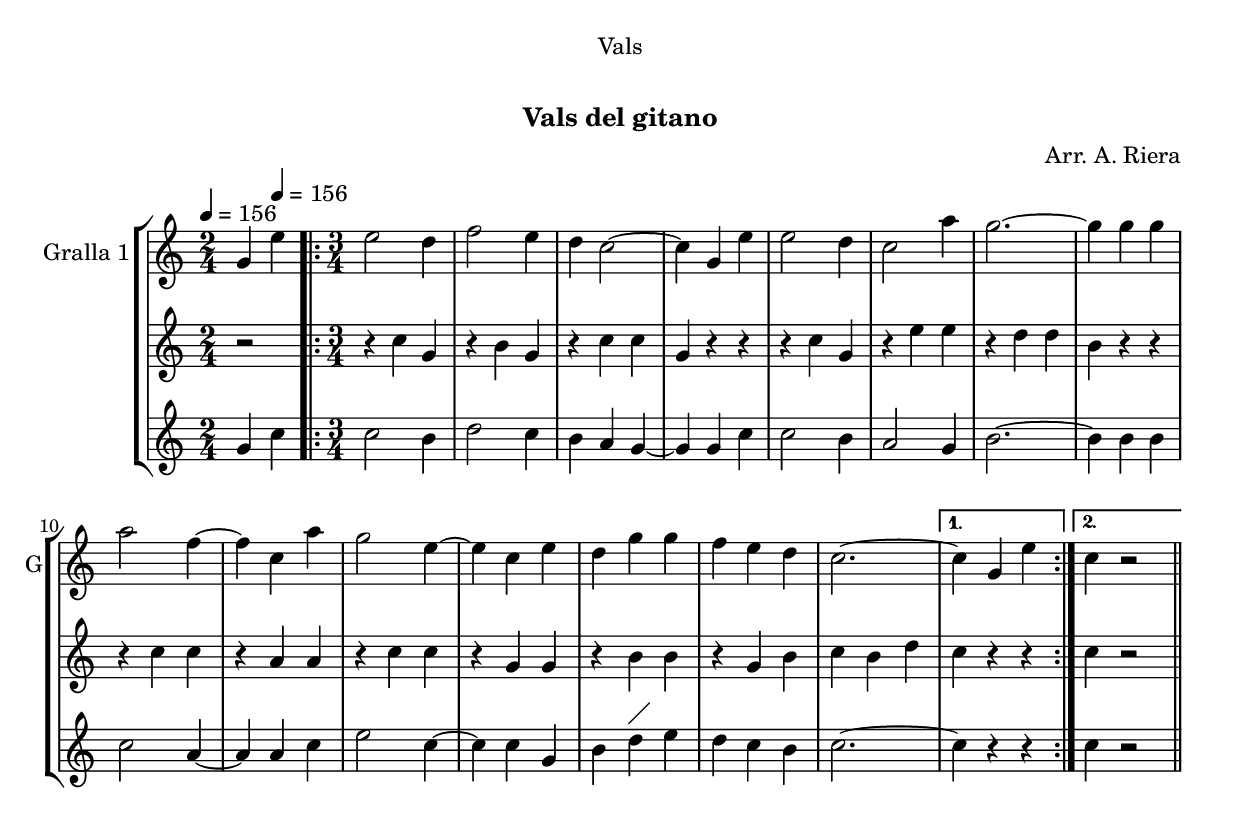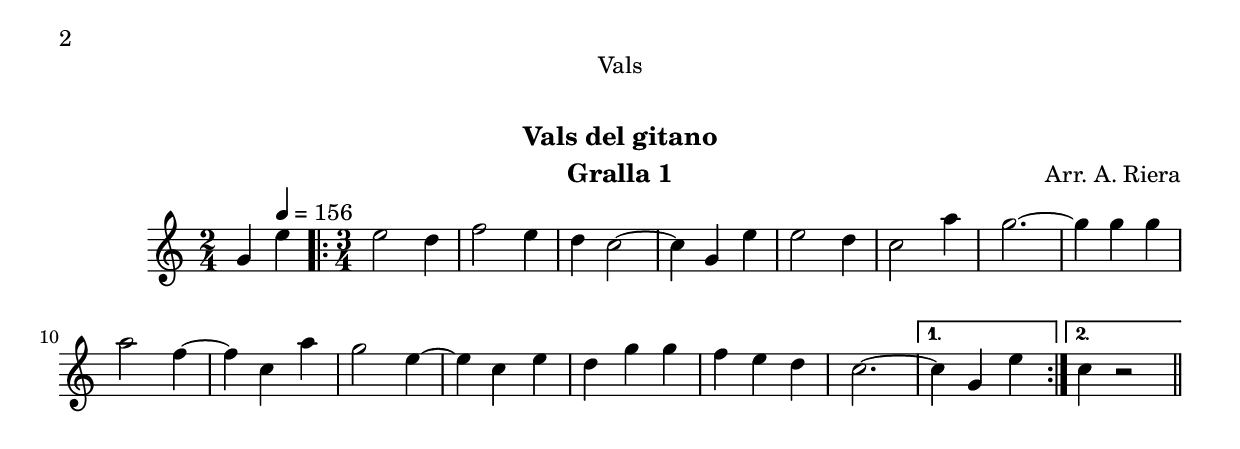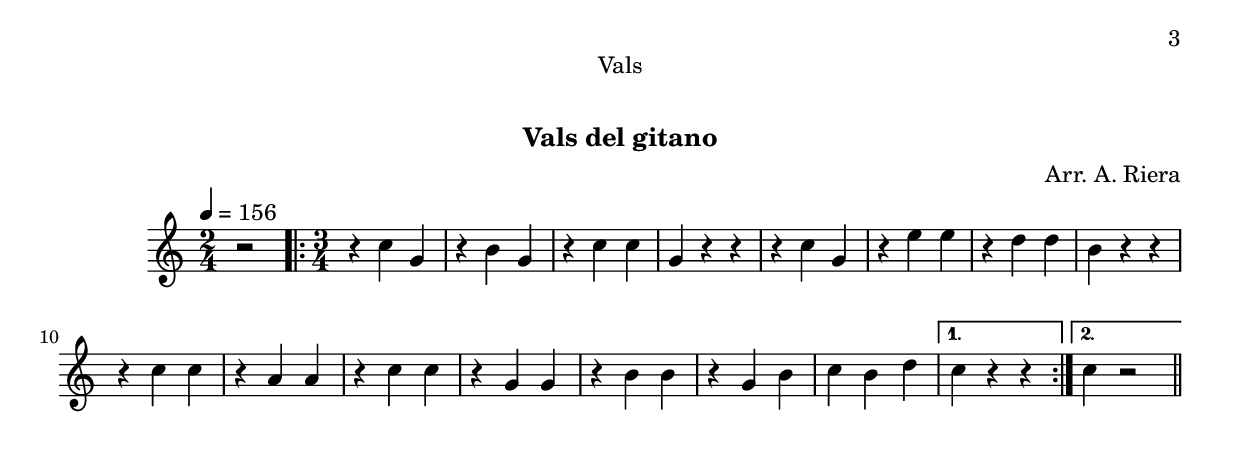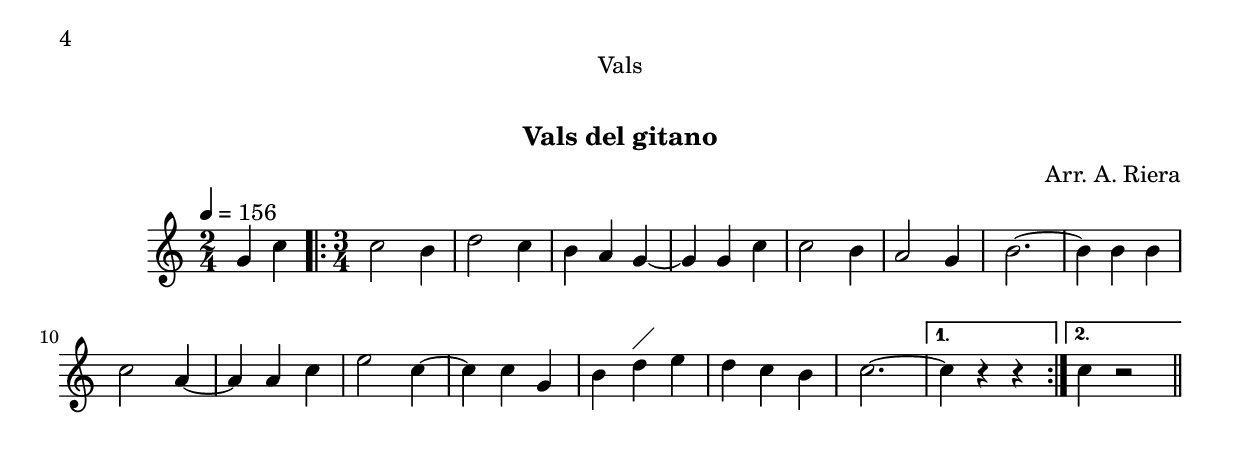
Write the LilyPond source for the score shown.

\version "2.22.1"

\header {
  dedication="Vals"
  title="  "
  subtitle="Vals del gitano"
  subsubtitle=""
  poet=""
  meter=""
  piece=""
  composer="Arr. A. Riera"
  arranger=""
  opus=""
  instrument=""
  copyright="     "
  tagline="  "
}

liniaroAa =
\relative g'
{
  \clef treble
  \key c \major
  \time 2/4
  g4 \tempo 4 = 156 e'  |
  \time 3/4   \repeat volta 2 { e2 d4  |
  f2 e4  |
  d4 c2 ~  |
  %05
  c4 g e'  |
  e2 d4  |
  c2 a'4  |
  g2. ~  |
  g4 g g  |
  %10
  a2 f4 ~  |
  f4 c a'  |
  g2 e4 ~  |
  e4 c e  |
  d4 g g  |
  %15
  f4 e d  |
  c2. ~ }
  \alternative { { c4 g e' }
  { c4  r2 } } \bar "||" % kompletite
}

liniaroAb =
\relative c''
{
  \tempo 4 = 156
  \clef treble
  \key c \major
  \time 2/4
  r2  |
  \time 3/4   \repeat volta 2 { r4 c g  |
  r4 b g  |
  r4 c c  |
  %05
  g4 r r  |
  r4 c g  |
  r4 e' e  |
  r4 d d  |
  b4 r r  |
  %10
  r4 c c  |
  r4 a a  |
  r4 c c  |
  r4 g g  |
  r4 b b  |
  %15
  r4 g b  |
  c4 b d }
  \alternative { { c4 r r }
  { c4 r2 } } \bar "||" % kompletite
}

liniaroAc =
\relative g'
{
  \tempo 4 = 156
  \clef treble
  \key c \major
  \time 2/4
  g4 c  |
  \time 3/4   \repeat volta 2 { c2 b4  |
  d2 c4  |
  b4 a g ~  |
  %05
  g4 g c  |
  c2 b4  |
  a2 g4  |
  b2. ~  |
  b4 b b  |
  %10
  c2 a4 ~  |
  a4 a c  |
  e2 c4 ~  |
  c4 c g  |
  b4 d ^\markup {\draw-line #'(2 . 2)} e  |
  %15
  d4 c b  |
  c2. ~ }
  \alternative { { c4 r r }
  { c4  r2 } } \bar "||" % kompletite
}

\bookpart {
  \score {
    \new StaffGroup {
      \override Score.RehearsalMark #'self-alignment-X = #LEFT
      <<
        \new Staff \with {instrumentName = #"Gralla 1" shortInstrumentName = #"G"} \liniaroAa
        \new Staff \with {instrumentName = #"" shortInstrumentName = #" "} \liniaroAb
        \new Staff \with {instrumentName = #"" shortInstrumentName = #" "} \liniaroAc
      >>
    }
    \layout {}
  }
  \score { \unfoldRepeats
    \new StaffGroup {
      \override Score.RehearsalMark #'self-alignment-X = #LEFT
      <<
        \new Staff \with {instrumentName = #"Gralla 1" shortInstrumentName = #"G"} \liniaroAa
        \new Staff \with {instrumentName = #"" shortInstrumentName = #" "} \liniaroAb
        \new Staff \with {instrumentName = #"" shortInstrumentName = #" "} \liniaroAc
      >>
    }
    \midi {
      \set Staff.midiInstrument = "oboe"
      \set DrumStaff.midiInstrument = "drums"
    }
  }
}

\bookpart {
  \header {instrument="Gralla 1"}
  \score {
    \new StaffGroup {
      \override Score.RehearsalMark #'self-alignment-X = #LEFT
      <<
        \new Staff \liniaroAa
      >>
    }
    \layout {}
  }
  \score { \unfoldRepeats
    \new StaffGroup {
      \override Score.RehearsalMark #'self-alignment-X = #LEFT
      <<
        \new Staff \liniaroAa
      >>
    }
    \midi {
      \set Staff.midiInstrument = "oboe"
      \set DrumStaff.midiInstrument = "drums"
    }
  }
}

\bookpart {
  \header {instrument=""}
  \score {
    \new StaffGroup {
      \override Score.RehearsalMark #'self-alignment-X = #LEFT
      <<
        \new Staff \liniaroAb
      >>
    }
    \layout {}
  }
  \score { \unfoldRepeats
    \new StaffGroup {
      \override Score.RehearsalMark #'self-alignment-X = #LEFT
      <<
        \new Staff \liniaroAb
      >>
    }
    \midi {
      \set Staff.midiInstrument = "oboe"
      \set DrumStaff.midiInstrument = "drums"
    }
  }
}

\bookpart {
  \header {instrument=""}
  \score {
    \new StaffGroup {
      \override Score.RehearsalMark #'self-alignment-X = #LEFT
      <<
        \new Staff \liniaroAc
      >>
    }
    \layout {}
  }
  \score { \unfoldRepeats
    \new StaffGroup {
      \override Score.RehearsalMark #'self-alignment-X = #LEFT
      <<
        \new Staff \liniaroAc
      >>
    }
    \midi {
      \set Staff.midiInstrument = "oboe"
      \set DrumStaff.midiInstrument = "drums"
    }
  }
}

